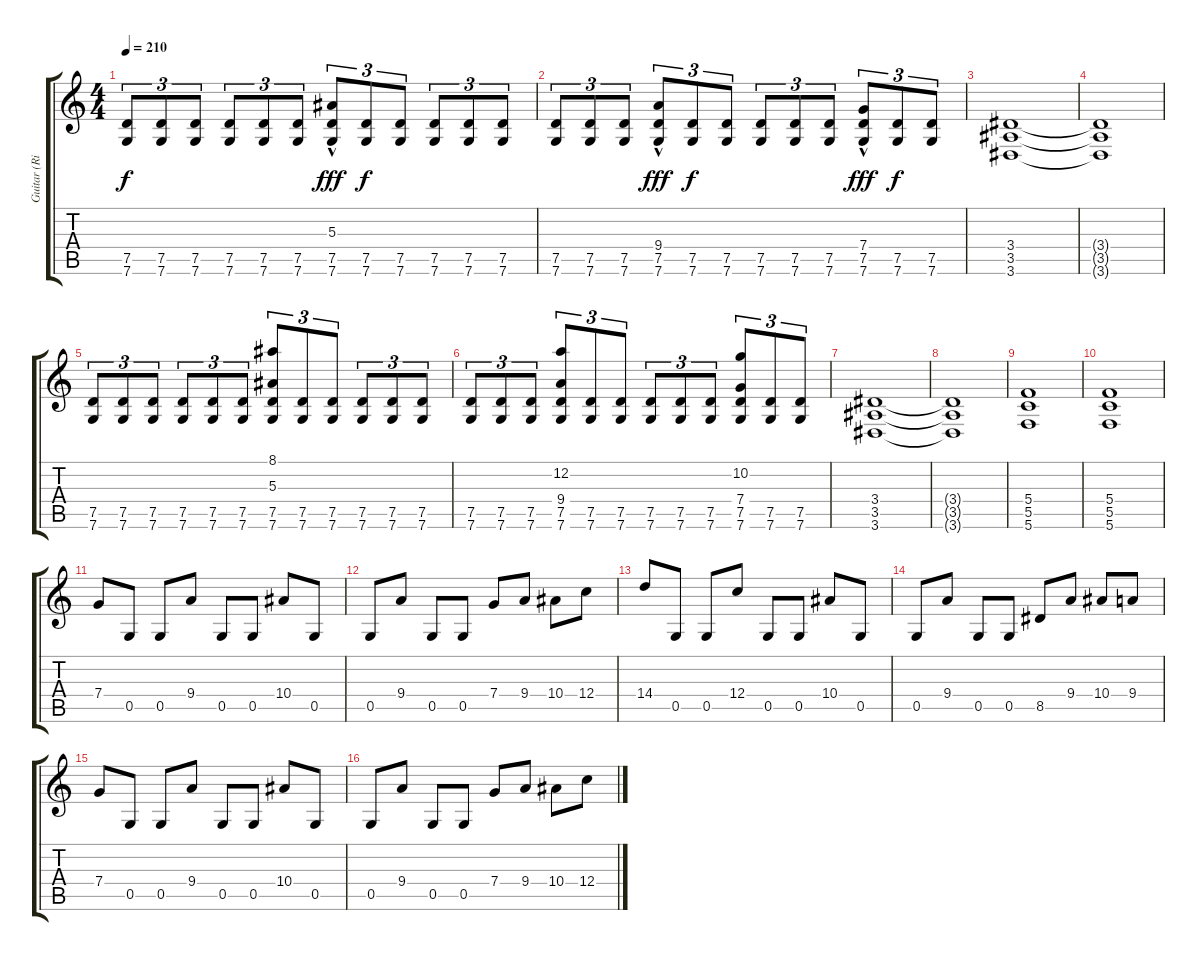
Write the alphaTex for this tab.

\track ("Guitar (Right)" "Guitar (Ri") {instrument distortionguitar}
\staff {score tabs}
\tuning (D4 A3 F3 C3 G2 C2) {hide}
\ts (4 4)
\tempo 210
\clef g2
\ks c
(7.5 7.6).8{tu (3 2) dy f} (7.5 7.6).8{tu (3 2)} (7.5 7.6).8{tu (3 2)} (7.5 7.6).8{tu (3 2)} (7.5 7.6).8{tu (3 2)} (7.5 7.6).8{tu (3 2)} (5.3{hac} 7.5 7.6).8{tu (3 2) dy fff} (7.5 7.6).8{tu (3 2) dy f} (7.5 7.6).8{tu (3 2)} (7.5 7.6).8{tu (3 2)} (7.5 7.6).8{tu (3 2)} (7.5 7.6).8{tu (3 2)} |
(7.5 7.6).8{tu (3 2)} (7.5 7.6).8{tu (3 2)} (7.5 7.6).8{tu (3 2)} (9.4{hac} 7.5 7.6).8{tu (3 2) dy fff} (7.5 7.6).8{tu (3 2) dy f} (7.5 7.6).8{tu (3 2)} (7.5 7.6).8{tu (3 2)} (7.5 7.6).8{tu (3 2)} (7.5 7.6).8{tu (3 2)} (7.4{hac} 7.5 7.6).8{tu (3 2) dy fff} (7.5 7.6).8{tu (3 2) dy f} (7.5 7.6).8{tu (3 2)} |
(3.4 3.5 3.6).1 |
(3.4{t} 3.5{t} 3.6{t}).1 |
(7.5 7.6).8{tu (3 2)} (7.5 7.6).8{tu (3 2)} (7.5 7.6).8{tu (3 2)} (7.5 7.6).8{tu (3 2)} (7.5 7.6).8{tu (3 2)} (7.5 7.6).8{tu (3 2)} (8.1 5.3 7.5 7.6).8{tu (3 2)} (7.5 7.6).8{tu (3 2)} (7.5 7.6).8{tu (3 2)} (7.5 7.6).8{tu (3 2)} (7.5 7.6).8{tu (3 2)} (7.5 7.6).8{tu (3 2)} |
(7.5 7.6).8{tu (3 2)} (7.5 7.6).8{tu (3 2)} (7.5 7.6).8{tu (3 2)} (12.2 9.4 7.5 7.6).8{tu (3 2)} (7.5 7.6).8{tu (3 2)} (7.5 7.6).8{tu (3 2)} (7.5 7.6).8{tu (3 2)} (7.5 7.6).8{tu (3 2)} (7.5 7.6).8{tu (3 2)} (10.2 7.4 7.5 7.6).8{tu (3 2)} (7.5 7.6).8{tu (3 2)} (7.5 7.6).8{tu (3 2)} |
(3.4 3.5 3.6).1 |
(3.4{t} 3.5{t} 3.6{t}).1 |
(5.4 5.5 5.6).1 |
(5.4 5.5 5.6).1 |
7.4.8 0.5.8 0.5.8 9.4.8 0.5.8 0.5.8 10.4.8 0.5.8 |
0.5.8 9.4.8 0.5.8 0.5.8 7.4.8 9.4.8 10.4.8 12.4.8 |
14.4.8 0.5.8 0.5.8 12.4.8 0.5.8 0.5.8 10.4.8 0.5.8 |
0.5.8 9.4.8 0.5.8 0.5.8 8.5.8 9.4.8 10.4.8 9.4.8 |
7.4.8 0.5.8 0.5.8 9.4.8 0.5.8 0.5.8 10.4.8 0.5.8 |
0.5.8 9.4.8 0.5.8 0.5.8 7.4.8 9.4.8 10.4.8 12.4.8
